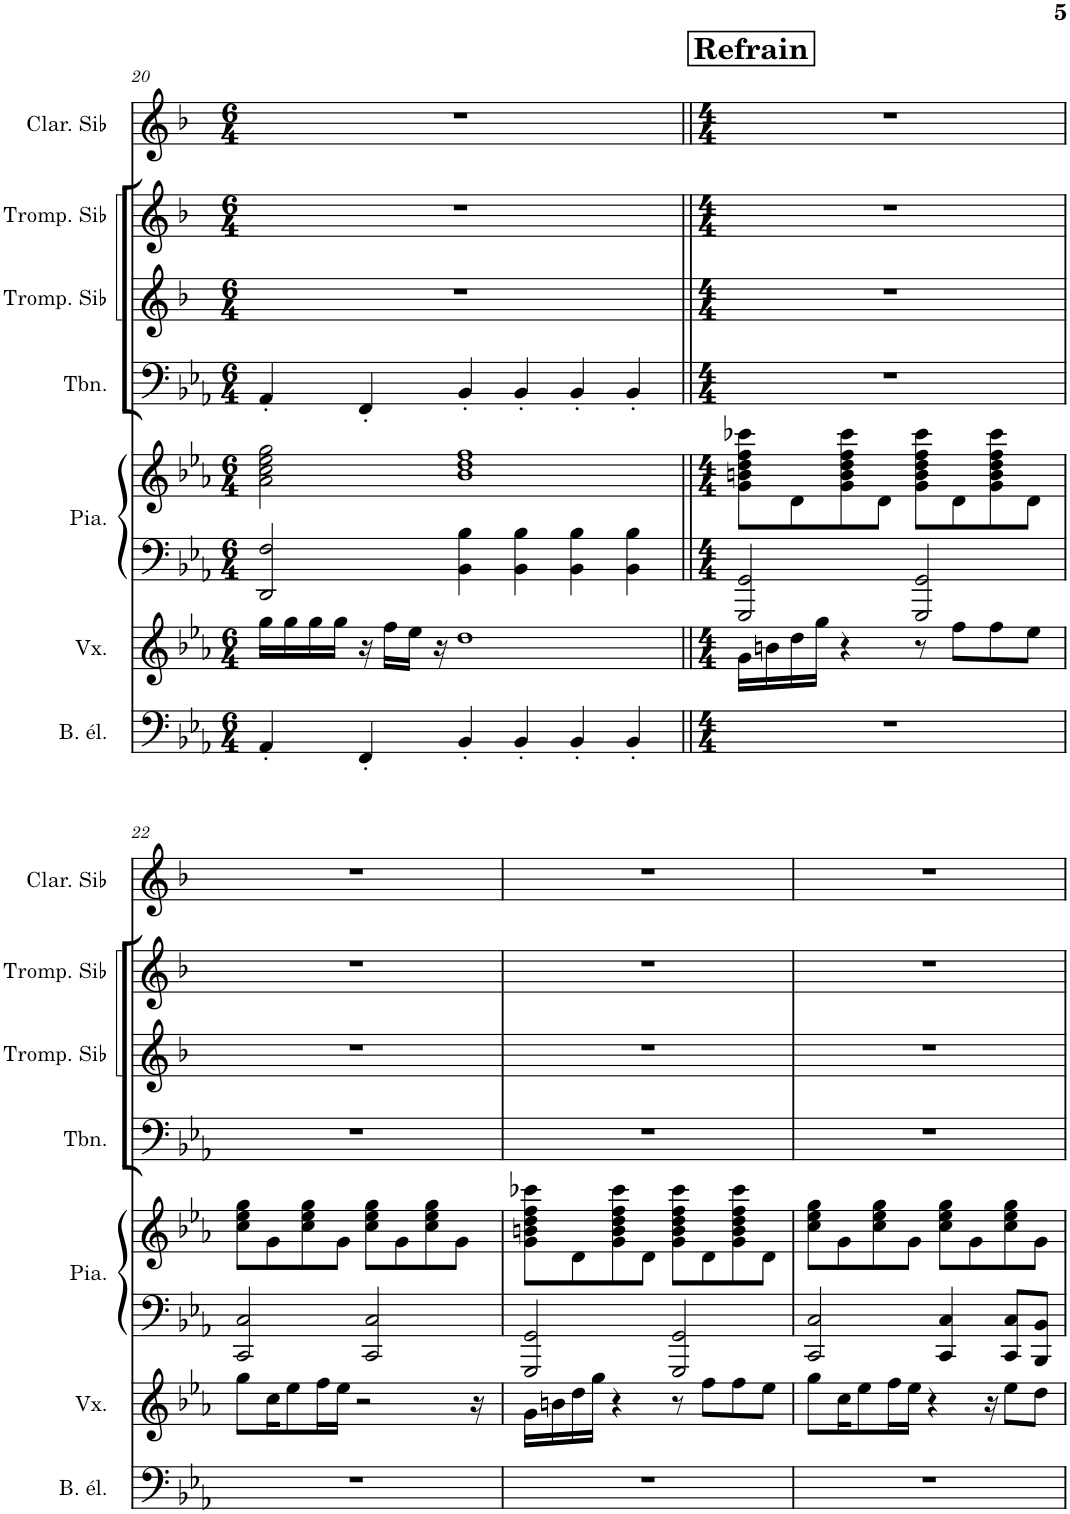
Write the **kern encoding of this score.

**kern	**kern	**kern	**kern	**kern	**kern	**kern	**kern
*part7	*part6	*part5	*part5	*part4	*part3	*part2	*part1
*staff8	*staff7	*staff6	*staff5	*staff4	*staff3	*staff2	*staff1
*I"Basse électrique	*I"Voix	*I"Piano	*	*I"Trombone	*I"Trompette en Sib	*I"Trompette en Sib	*I"Clarinette en Sib
*I'B. él.	*I'Vx.	*I'Pia.	*	*I'Tbn.	*I'Tromp. Sib	*I'Tromp. Sib	*I'Clar. Sib
!!LO:PB:g=z
*clefF4	*clefG2	*clefF4	*clefG2	*clefF4	*clefG2	*clefG2	*clefG2
*Trd7c12	*	*	*	*	*Trd1c2	*Trd1c2	*Trd1c2
*k[b-e-a-]	*k[b-e-a-]	*k[b-e-a-]	*k[b-e-a-]	*k[b-e-a-]	*k[b-]	*k[b-]	*k[b-]
*M6/4	*M6/4	*M6/4	*M6/4	*M6/4	*M6/4	*M6/4	*M6/4
=20	=20	=20	=20	=20	=20	=20	=20
4AA-'/	16gg\LL	2DD/ 2F/	2a-\ 2cc\ 2ee-\ 2gg\	4AA-'/	1.r	1.r	1.r
.	16gg\	.	.	.	.	.	.
.	16gg\	.	.	.	.	.	.
.	16gg\JJ	.	.	.	.	.	.
4FF'/	16r	.	.	4FF'/	.	.	.
.	16ff\LL	.	.	.	.	.	.
.	16ee-\JJ	.	.	.	.	.	.
.	16r	.	.	.	.	.	.
4BB-'/	1dd	4BB-\ 4B-\	1b- 1dd 1ff	4BB-'/	.	.	.
4BB-'/	.	4BB-\ 4B-\	.	4BB-'/	.	.	.
4BB-'/	.	4BB-\ 4B-\	.	4BB-'/	.	.	.
4BB-'/	.	4BB-\ 4B-\	.	4BB-'/	.	.	.
!!LO:REH:place=s1:a:B:cj:fs=14:t=Refrain
=21||	=21||	=21||	=21||	=21||	=21||	=21||	=21||
*M4/4	*M4/4	*M4/4	*M4/4	*M4/4	*M4/4	*M4/4	*M4/4
1r	16g\LL	2GGG/ 2GG/	8g\ 8bn\ 8dd\ 8ff\ 8ccc-X\L	1r	1r	1r	1r
.	16bn\	.	.	.	.	.	.
.	16dd\	.	8d\	.	.	.	.
.	16gg\JJ	.	.	.	.	.	.
.	4r	.	8g\ 8b\ 8dd\ 8ff\ 8ccc-\	.	.	.	.
.	.	.	8d\J	.	.	.	.
.	8r	2GGG/ 2GG/	8g\ 8b\ 8dd\ 8ff\ 8ccc-\L	.	.	.	.
.	8ff\L	.	8d\	.	.	.	.
.	8ff\	.	8g\ 8b\ 8dd\ 8ff\ 8ccc-\	.	.	.	.
.	8ee-\J	.	8d\J	.	.	.	.
!!LO:LB:g=z
=22	=22	=22	=22	=22	=22	=22	=22
1r	8gg\L	2CC/ 2C/	8cc\ 8ee-\ 8gg\L	1r	1r	1r	1r
.	16cc\K	.	8g\	.	.	.	.
.	8ee-\	.	.	.	.	.	.
.	.	.	8cc\ 8ee-\ 8gg\	.	.	.	.
.	16ff\L	.	.	.	.	.	.
.	16ee-\JJ	.	8g\J	.	.	.	.
.	2r	.	.	.	.	.	.
.	.	2CC/ 2C/	8cc\ 8ee-\ 8gg\L	.	.	.	.
.	.	.	8g\	.	.	.	.
.	.	.	8cc\ 8ee-\ 8gg\	.	.	.	.
.	.	.	8g\J	.	.	.	.
.	16r	.	.	.	.	.	.
=23	=23	=23	=23	=23	=23	=23	=23
1r	16g\LL	2GGG/ 2GG/	8g\ 8bn\ 8dd\ 8ff\ 8ccc-X\L	1r	1r	1r	1r
.	16bn\	.	.	.	.	.	.
.	16dd\	.	8d\	.	.	.	.
.	16gg\JJ	.	.	.	.	.	.
.	4r	.	8g\ 8b\ 8dd\ 8ff\ 8ccc-\	.	.	.	.
.	.	.	8d\J	.	.	.	.
.	8r	2GGG/ 2GG/	8g\ 8b\ 8dd\ 8ff\ 8ccc-\L	.	.	.	.
.	8ff\L	.	8d\	.	.	.	.
.	8ff\	.	8g\ 8b\ 8dd\ 8ff\ 8ccc-\	.	.	.	.
.	8ee-\J	.	8d\J	.	.	.	.
=24	=24	=24	=24	=24	=24	=24	=24
1r	8gg\L	2CC/ 2C/	8cc\ 8ee-\ 8gg\L	1r	1r	1r	1r
.	16cc\K	.	8g\	.	.	.	.
.	8ee-\	.	.	.	.	.	.
.	.	.	8cc\ 8ee-\ 8gg\	.	.	.	.
.	16ff\L	.	.	.	.	.	.
.	16ee-\JJ	.	8g\J	.	.	.	.
.	4r	.	.	.	.	.	.
.	.	4CC/ 4C/	8cc\ 8ee-\ 8gg\L	.	.	.	.
.	.	.	8g\	.	.	.	.
.	16r	.	.	.	.	.	.
.	8ee-\L	8CC/ 8C/L	8cc\ 8ee-\ 8gg\	.	.	.	.
.	8dd\J	8BBB-/ 8BB-/J	8g\J	.	.	.	.
=	=	=	=	=	=	=	=
*-	*-	*-	*-	*-	*-	*-	*-
